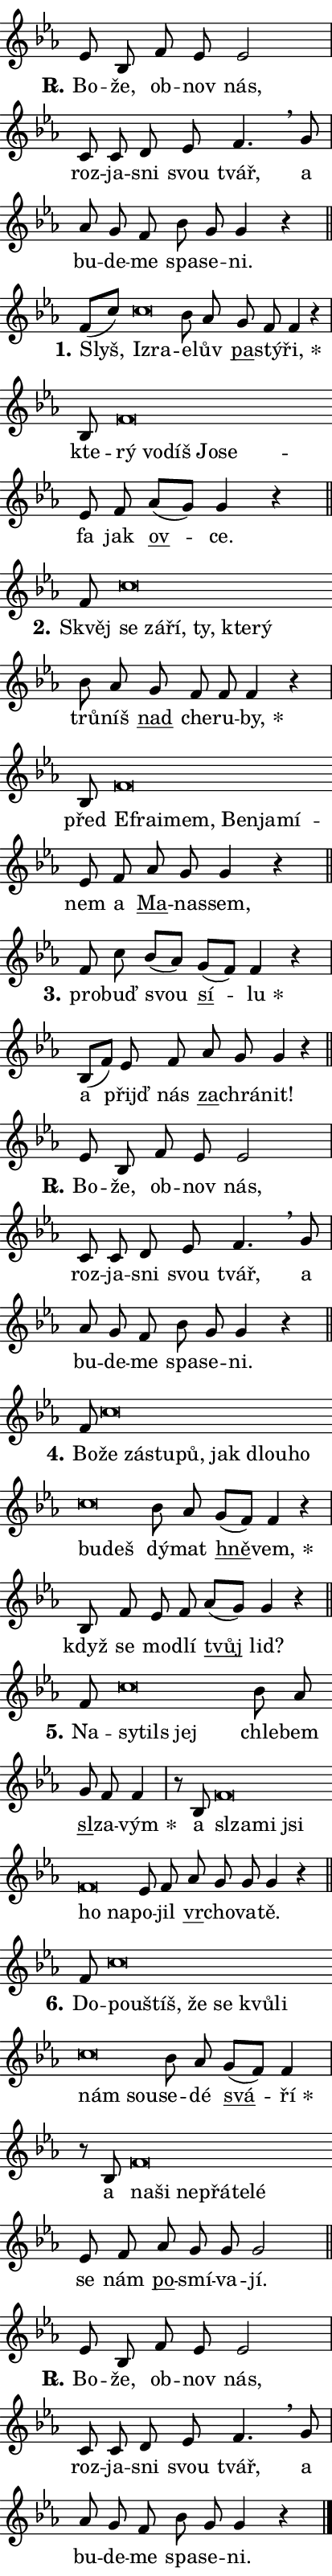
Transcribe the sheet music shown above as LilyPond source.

\version "2.24.0"
\header { tagline = "" }
\paper {
  indent = 0\cm
  top-margin = 0\cm
  right-margin = 0\cm
  bottom-margin = 0\cm
  left-margin = 0\cm
  paper-width = 7\cm
  page-breaking = #ly:one-page-breaking
  system-system-spacing.basic-distance = #11
  score-system-spacing.basic-distance = #11
  ragged-last = ##f
}


%% Author: Thomas Morley
%% https://lists.gnu.org/archive/html/lilypond-user/2020-05/msg00002.html
#(define (line-position grob)
"Returns position of @var[grob} in current system:
   @code{'start}, if at first time-step
   @code{'end}, if at last time-step
   @code{'middle} otherwise
"
  (let* ((col (ly:item-get-column grob))
         (ln (ly:grob-object col 'left-neighbor))
         (rn (ly:grob-object col 'right-neighbor))
         (col-to-check-left (if (ly:grob? ln) ln col))
         (col-to-check-right (if (ly:grob? rn) rn col))
         (break-dir-left
           (and
             (ly:grob-property col-to-check-left 'non-musical #f)
             (ly:item-break-dir col-to-check-left)))
         (break-dir-right
           (and
             (ly:grob-property col-to-check-right 'non-musical #f)
             (ly:item-break-dir col-to-check-right))))
        (cond ((eqv? 1 break-dir-left) 'start)
              ((eqv? -1 break-dir-right) 'end)
              (else 'middle))))

#(define (tranparent-at-line-position vctor)
  (lambda (grob)
  "Relying on @code{line-position} select the relevant enry from @var{vctor}.
Used to determine transparency,"
    (case (line-position grob)
      ((end) (not (vector-ref vctor 0)))
      ((middle) (not (vector-ref vctor 1)))
      ((start) (not (vector-ref vctor 2))))))

noteHeadBreakVisibility =
#(define-music-function (break-visibility)(vector?)
"Makes @code{NoteHead}s transparent relying on @var{break-visibility}"
#{
  \override NoteHead.transparent =
    #(tranparent-at-line-position break-visibility)
#})

#(define delete-ledgers-for-transparent-note-heads
  (lambda (grob)
    "Reads whether a @code{NoteHead} is transparent.
If so this @code{NoteHead} is removed from @code{'note-heads} from
@var{grob}, which is supposed to be @code{LedgerLineSpanner}.
As a result ledgers are not printed for this @code{NoteHead}"
    (let* ((nhds-array (ly:grob-object grob 'note-heads))
           (nhds-list
             (if (ly:grob-array? nhds-array)
                 (ly:grob-array->list nhds-array)
                 '()))
           ;; Relies on the transparent-property being done before
           ;; Staff.LedgerLineSpanner.after-line-breaking is executed.
           ;; This is fragile ...
           (to-keep
             (remove
               (lambda (nhd)
                 (ly:grob-property nhd 'transparent #f))
               nhds-list)))
      ;; TODO find a better method to iterate over grob-arrays, similiar
      ;; to filter/remove etc for lists
      ;; For now rebuilt from scratch
      (set! (ly:grob-object grob 'note-heads)  '())
      (for-each
        (lambda (nhd)
          (ly:pointer-group-interface::add-grob grob 'note-heads nhd))
        to-keep))))

hideNotes = {
  \noteHeadBreakVisibility #begin-of-line-visible
}
unHideNotes = {
  \noteHeadBreakVisibility #all-visible
}

% work-around for resetting accidentals
% https://lilypond.org/doc/v2.23/Documentation/notation/displaying-rhythms#unmetered-music
cadenzaMeasure = {
  \cadenzaOff
  \partial 1024 s1024
  \cadenzaOn
}

#(define-markup-command (accent layout props text) (markup?)
  "Underline accented syllable"
  (interpret-markup layout props
    #{\markup \override #'(offset . 4.3) \underline { #text }#}))

responsum = \markup \concat {
  "R" \hspace #-1.05 \path #0.1 #'((moveto 0 0.07) (lineto 0.9 0.8)) \hspace #0.05 "."
}

\layout {
    \context {
        \Staff
        \remove "Time_signature_engraver"
        \override LedgerLineSpanner.after-line-breaking = #delete-ledgers-for-transparent-note-heads
    }
    \context {
        \Voice {
            \override NoteHead.output-attributes = #'((class . "notehead"))
            \override Hairpin.height = #0.55
        }
    }
    \context {
        \Lyrics {
            \override StanzaNumber.output-attributes = #'((class . "stanzanumber"))
            \override LyricSpace.minimum-distance = #0.9
            \override LyricText.font-name = #"TeX Gyre Schola"
            \override LyricText.font-size = 1
            \override StanzaNumber.font-name = #"TeX Gyre Schola Bold"
            \override StanzaNumber.font-size = 1
        }
    }
}

% magnetic-lyrics.ily
%
%   written by
%     Jean Abou Samra <jean@abou-samra.fr>
%     Werner Lemberg <wl@gnu.org>
%
%   adapted by
%     Jiri Hon <jiri.hon@gmail.com>
%
% Version 2022-Apr-15

% https://www.mail-archive.com/lilypond-user@gnu.org/msg149350.html

#(define (Left_hyphen_pointer_engraver context)
   "Collect syllable-hyphen-syllable occurrences in lyrics and store
them in properties.  This engraver only looks to the left.  For
example, if the lyrics input is @code{foo -- bar}, it does the
following.

@itemize @bullet
@item
Set the @code{text} property of the @code{LyricHyphen} grob between
@q{foo} and @q{bar} to @code{foo}.

@item
Set the @code{left-hyphen} property of the @code{LyricText} grob with
text @q{foo} to the @code{LyricHyphen} grob between @q{foo} and
@q{bar}.
@end itemize

Use this auxiliary engraver in combination with the
@code{lyric-@/text::@/apply-@/magnetic-@/offset!} hook."
   (let ((hyphen #f)
         (text #f))
     (make-engraver
      (acknowledgers
       ((lyric-syllable-interface engraver grob source-engraver)
        (set! text grob)))
      (end-acknowledgers
       ((lyric-hyphen-interface engraver grob source-engraver)
        ;(when (not (grob::has-interface grob 'lyric-space-interface))
          (set! hyphen grob)));)
      ((stop-translation-timestep engraver)
       (when (and text hyphen)
         (ly:grob-set-object! text 'left-hyphen hyphen))
       (set! text #f)
       (set! hyphen #f)))))

#(define (lyric-text::apply-magnetic-offset! grob)
   "If the space between two syllables is less than the value in
property @code{LyricText@/.details@/.squash-threshold}, move the right
syllable to the left so that it gets concatenated with the left
syllable.

Use this function as a hook for
@code{LyricText@/.after-@/line-@/breaking} if the
@code{Left_@/hyphen_@/pointer_@/engraver} is active."
   (let ((hyphen (ly:grob-object grob 'left-hyphen #f)))
     (when hyphen
       (let ((left-text (ly:spanner-bound hyphen LEFT)))
         (when (grob::has-interface left-text 'lyric-syllable-interface)
           (let* ((common (ly:grob-common-refpoint grob left-text X))
                  (this-x-ext (ly:grob-extent grob common X))
                  (left-x-ext
                   (begin
                     ;; Trigger magnetism for left-text.
                     (ly:grob-property left-text 'after-line-breaking)
                     (ly:grob-extent left-text common X)))
                  ;; `delta` is the gap width between two syllables.
                  (delta (- (interval-start this-x-ext)
                            (interval-end left-x-ext)))
                  (details (ly:grob-property grob 'details))
                  (threshold (assoc-get 'squash-threshold details 0.2)))
             (when (< delta threshold)
               (let* (;; We have to manipulate the input text so that
                      ;; ligatures crossing syllable boundaries are not
                      ;; disabled.  For languages based on the Latin
                      ;; script this is essentially a beautification.
                      ;; However, for non-Western scripts it can be a
                      ;; necessity.
                      (lt (ly:grob-property left-text 'text))
                      (rt (ly:grob-property grob 'text))
                      (is-space (grob::has-interface hyphen 'lyric-space-interface))
                      (space (if is-space " " ""))
                      (space-markup (grob-interpret-markup grob " "))
                      (space-size (interval-length (ly:stencil-extent space-markup X)))
                      (extra-delta (if is-space space-size 0))
                      ;; Append new syllable.
                      (ltrt-space (if (and (string? lt) (string? rt))
                                (string-append lt space rt)
                                (make-concat-markup (list lt space rt))))
                      ;; Right-align `ltrt` to the right side.
                      (ltrt-space-markup (grob-interpret-markup
                               grob
                               (make-translate-markup
                                (cons (interval-length this-x-ext) 0)
                                (make-right-align-markup ltrt-space)))))
                 (begin
                   ;; Don't print `left-text`.
                   (ly:grob-set-property! left-text 'stencil #f)
                   ;; Set text and stencil (which holds all collected
                   ;; syllables so far) and shift it to the left.
                   (ly:grob-set-property! grob 'text ltrt-space)
                   (ly:grob-set-property! grob 'stencil ltrt-space-markup)
                   (ly:grob-translate-axis! grob (- (- delta extra-delta)) X))))))))))


#(define (lyric-hyphen::displace-bounds-first grob)
   ;; Make very sure this callback isn't triggered too early.
   (let ((left (ly:spanner-bound grob LEFT))
         (right (ly:spanner-bound grob RIGHT)))
     (ly:grob-property left 'after-line-breaking)
     (ly:grob-property right 'after-line-breaking)
     (ly:lyric-hyphen::print grob)))

squashThreshold = #0.4

\layout {
  \context {
    \Lyrics
    \consists #Left_hyphen_pointer_engraver
    \override LyricText.after-line-breaking =
      #lyric-text::apply-magnetic-offset!
    \override LyricHyphen.stencil = #lyric-hyphen::displace-bounds-first
    \override LyricText.details.squash-threshold = \squashThreshold
    \override LyricHyphen.minimum-distance = 0
    \override LyricHyphen.minimum-length = \squashThreshold
  }
}

squash = \override LyricText.details.squash-threshold = 9999
unSquash = \override LyricText.details.squash-threshold = \squashThreshold

left = \override LyricText.self-alignment-X = #LEFT
unLeft = \revert LyricText.self-alignment-X

starOffset = #(lambda (grob) 
                (let ((x_offset (ly:self-alignment-interface::aligned-on-x-parent grob)))
                  (if (= x_offset 0) 0 (+ x_offset 1.2))))

star = #(define-music-function (syllable)(string?)
"Append star separator at the end of a syllable"
#{
  \once \override LyricText.X-offset = #starOffset
  \lyricmode { \markup {
    #syllable
    \override #'((font-name . "TeX Gyre Schola Bold")) \hspace #0.2 \lower #0.65 \larger "*"
  } }
#})

starAccent = #(define-music-function (syllable)(string?)
"Append star separator at the end of a syllable and make accent"
#{
  \once \override LyricText.X-offset = #starOffset
  \lyricmode { \markup {
    \accent #syllable
    \override #'((font-name . "TeX Gyre Schola Bold")) \hspace #0.2 \lower #0.65 \larger "*"
  } }
#})

breath = #(define-music-function (syllable)(string?)
"Append breathing indicator at the end of a syllable"
#{
  \lyricmode { \markup { #syllable "+" } }
#})

optionalBreath = #(define-music-function (syllable)(string?)
"Append optional breathing indicator at the end of a syllable"
#{
  \lyricmode { \markup { #syllable "(+)" } }
#})


\score {
    <<
        \new Voice = "melody" { \cadenzaOn \key es \major \relative { es'8 bes f' es es2 \cadenzaMeasure \bar "|" c8 c d es \bar "" f4. \breathe g8 \cadenzaMeasure \bar "|" as g f \bar "" bes g g4 r \cadenzaMeasure \bar "||" \break } }
        \new Lyrics \lyricsto "melody" { \lyricmode { \set stanza = \responsum
Bo -- že, ob -- nov nás, roz -- ja -- sni svou tvář, a bu -- de -- me spa -- se -- ni. } }
    >>
    \layout {}
}

\score {
    <<
        \new Voice = "melody" { \cadenzaOn \key es \major \relative { f'8[( c')] c\breve*1/16 \hideNotes \breve*1/16 \bar "" \unHideNotes bes8 as \bar "" g f f4 r \cadenzaMeasure \bar "|" bes,8 f'\breve*1/16 \hideNotes \breve*1/16 \bar "" \breve*1/16 \bar "" \breve*1/16 \breve*1/16 \bar "" \unHideNotes es8 f \bar "" as[( g)] g4 r \cadenzaMeasure \bar "||" \break } }
        \new Lyrics \lyricsto "melody" { \lyricmode { \set stanza = "1."
Slyš, \left Iz -- \squash ra -- \unLeft \unSquash e -- lův \markup \accent pa -- stý -- \star ři, kte -- \left rý \squash vo -- díš Jo -- se -- \unLeft \unSquash fa jak \markup \accent ov -- ce. } }
    >>
    \layout {}
}

\score {
    <<
        \new Voice = "melody" { \cadenzaOn \key es \major \relative { f'8 c'\breve*1/16 \hideNotes \breve*1/16 \bar "" \breve*1/16 \bar "" \breve*1/16 \bar "" \breve*1/16 \breve*1/16 \bar "" \unHideNotes bes8 as \bar "" g f f f4 r \cadenzaMeasure \bar "|" bes,8 f'\breve*1/16 \hideNotes \breve*1/16 \bar "" \breve*1/16 \bar "" \breve*1/16 \bar "" \breve*1/16 \breve*1/16 \bar "" \unHideNotes es8 f \bar "" as g g4 r \cadenzaMeasure \bar "||" \break } }
        \new Lyrics \lyricsto "melody" { \lyricmode { \set stanza = "2."
Skvěj \left se \squash zá -- ří, ty, kte -- rý \unLeft \unSquash trů -- níš \markup \accent nad che -- ru -- \star by, před \left E -- \squash frai -- mem, Ben -- ja -- mí -- \unLeft \unSquash nem a \markup \accent Ma -- na -- ssem, } }
    >>
    \layout {}
}

\score {
    <<
        \new Voice = "melody" { \cadenzaOn \key es \major \relative { f'8 c'8 bes8[( as)] \bar "" g[( f)] f4 r \cadenzaMeasure \bar "|" bes,8[( f'8)] es8 f \bar "" as g g4 r \cadenzaMeasure \bar "||" \break } }
        \new Lyrics \lyricsto "melody" { \lyricmode { \set stanza = "3."
pro -- buď svou \markup \accent sí -- \star lu a přijď nás \markup \accent za -- chrá -- nit! } }
    >>
    \layout {}
}

\score {
    <<
        \new Voice = "melody" { \cadenzaOn \key es \major \relative { es'8 bes f' es es2 \cadenzaMeasure \bar "|" c8 c d es \bar "" f4. \breathe g8 \cadenzaMeasure \bar "|" as g f \bar "" bes g g4 r \cadenzaMeasure \bar "||" \break } }
        \new Lyrics \lyricsto "melody" { \lyricmode { \set stanza = \responsum
Bo -- že, ob -- nov nás, roz -- ja -- sni svou tvář, a bu -- de -- me spa -- se -- ni. } }
    >>
    \layout {}
}

\score {
    <<
        \new Voice = "melody" { \cadenzaOn \key es \major \relative { f'8 c'\breve*1/16 \hideNotes \breve*1/16 \bar "" \breve*1/16 \bar "" \breve*1/16 \bar "" \breve*1/16 \bar "" \breve*1/16 \bar "" \breve*1/16 \bar "" \breve*1/16 \breve*1/16 \bar "" \unHideNotes bes8 as \bar "" g[( f)] f4 r \cadenzaMeasure \bar "|" bes,8 f'8 es8 f \bar "" as[( g)] g4 r \cadenzaMeasure \bar "||" \break } }
        \new Lyrics \lyricsto "melody" { \lyricmode { \set stanza = "4."
Bo -- \left že \squash zá -- stu -- pů, jak dlou -- ho bu -- deš \unLeft \unSquash dý -- mat \markup \accent hně -- \star vem, když se mo -- dlí \markup \accent tvůj lid? } }
    >>
    \layout {}
}

\score {
    <<
        \new Voice = "melody" { \cadenzaOn \key es \major \relative { f'8 c'\breve*1/16 \hideNotes \breve*1/16 \breve*1/16 \bar "" \unHideNotes bes8 as \bar "" g f f4 \cadenzaMeasure \bar "|" r8 bes,8 f'\breve*1/16 \hideNotes \breve*1/16 \bar "" \breve*1/16 \bar "" \breve*1/16 \bar "" \breve*1/16 \breve*1/16 \bar "" \unHideNotes es8 f \bar "" as g g g4 r \cadenzaMeasure \bar "||" \break } }
        \new Lyrics \lyricsto "melody" { \lyricmode { \set stanza = "5."
Na -- \left sy -- \squash tils jej \unLeft \unSquash chle -- bem \markup \accent sl -- za -- \star vým a \left sl -- \squash za -- mi jsi ho na -- \unLeft \unSquash po -- jil \markup \accent vr -- cho -- va -- tě. } }
    >>
    \layout {}
}

\score {
    <<
        \new Voice = "melody" { \cadenzaOn \key es \major \relative { f'8 c'\breve*1/16 \hideNotes \breve*1/16 \bar "" \breve*1/16 \bar "" \breve*1/16 \bar "" \breve*1/16 \bar "" \breve*1/16 \bar "" \breve*1/16 \breve*1/16 \bar "" \unHideNotes bes8 as \bar "" g[( f)] f4 \cadenzaMeasure \bar "|" r8 bes,8 f'\breve*1/16 \hideNotes \breve*1/16 \bar "" \breve*1/16 \bar "" \breve*1/16 \bar "" \breve*1/16 \breve*1/16 \bar "" \unHideNotes es8 f \bar "" as g g g2 \cadenzaMeasure \bar "||" \break } }
        \new Lyrics \lyricsto "melody" { \lyricmode { \set stanza = "6."
Do -- \left pou -- \squash štíš, že se kvů -- li nám sou -- \unLeft \unSquash se -- dé \markup \accent svá -- \star ří a \left na -- \squash ši ne -- přá -- te -- lé \unLeft \unSquash se nám \markup \accent po -- smí -- va -- jí. } }
    >>
    \layout {}
}

\score {
    <<
        \new Voice = "melody" { \cadenzaOn \key es \major \relative { es'8 bes f' es es2 \cadenzaMeasure \bar "|" c8 c d es \bar "" f4. \breathe g8 \cadenzaMeasure \bar "|" as g f \bar "" bes g g4 r \cadenzaMeasure \bar "||" \break } \bar "|." }
        \new Lyrics \lyricsto "melody" { \lyricmode { \set stanza = \responsum
Bo -- že, ob -- nov nás, roz -- ja -- sni svou tvář, a bu -- de -- me spa -- se -- ni. } }
    >>
    \layout {}
}
